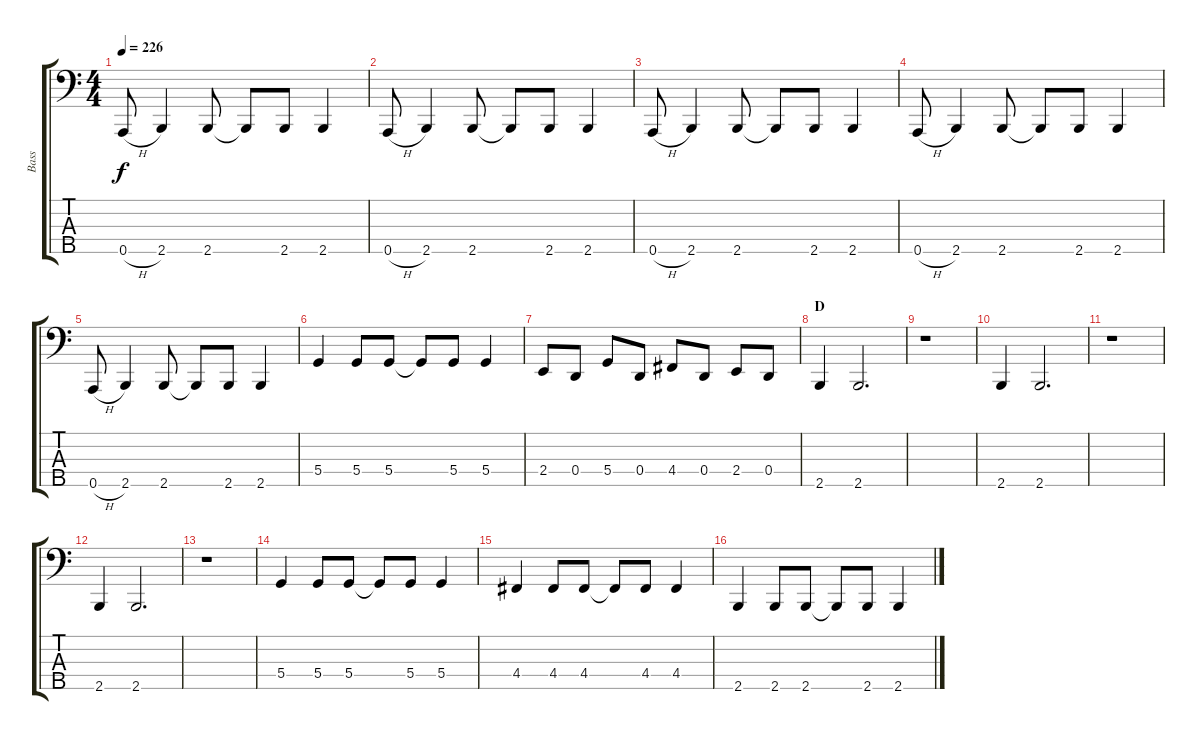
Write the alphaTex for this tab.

\track ("Bass" "Bass") {instrument electricbasspick}
\staff {score tabs}
\tuning (G2 D2 A1 D1 A0) {hide}
\ts (4 4)
\tempo 226
\clef f4
\ks c
0.5{h}.8{dy f} 2.5.4 2.5.8 2.5{t}.8 2.5.8 2.5.4 |
0.5{h}.8 2.5.4 2.5.8 2.5{t}.8 2.5.8 2.5.4 |
0.5{h}.8 2.5.4 2.5.8 2.5{t}.8 2.5.8 2.5.4 |
0.5{h}.8 2.5.4 2.5.8 2.5{t}.8 2.5.8 2.5.4 |
0.5{h}.8 2.5.4 2.5.8 2.5{t}.8 2.5.8 2.5.4 |
5.4.4 5.4.8 5.4.8 5.4{t}.8 5.4.8 5.4.4 |
2.4.8 0.4.8 5.4.8 0.4.8 4.4.8 0.4.8 2.4.8 0.4.8 |
\section ("" "D")
2.5.4 2.5.2{d} |
r.1 |
2.5.4 2.5.2{d} |
r.1 |
2.5.4 2.5.2{d} |
r.1 |
5.4.4 5.4.8 5.4.8 5.4{t}.8 5.4.8 5.4.4 |
4.4.4 4.4.8 4.4.8 4.4{t}.8 4.4.8 4.4.4 |
2.5.4 2.5.8 2.5.8 2.5{t}.8 2.5.8 2.5.4
